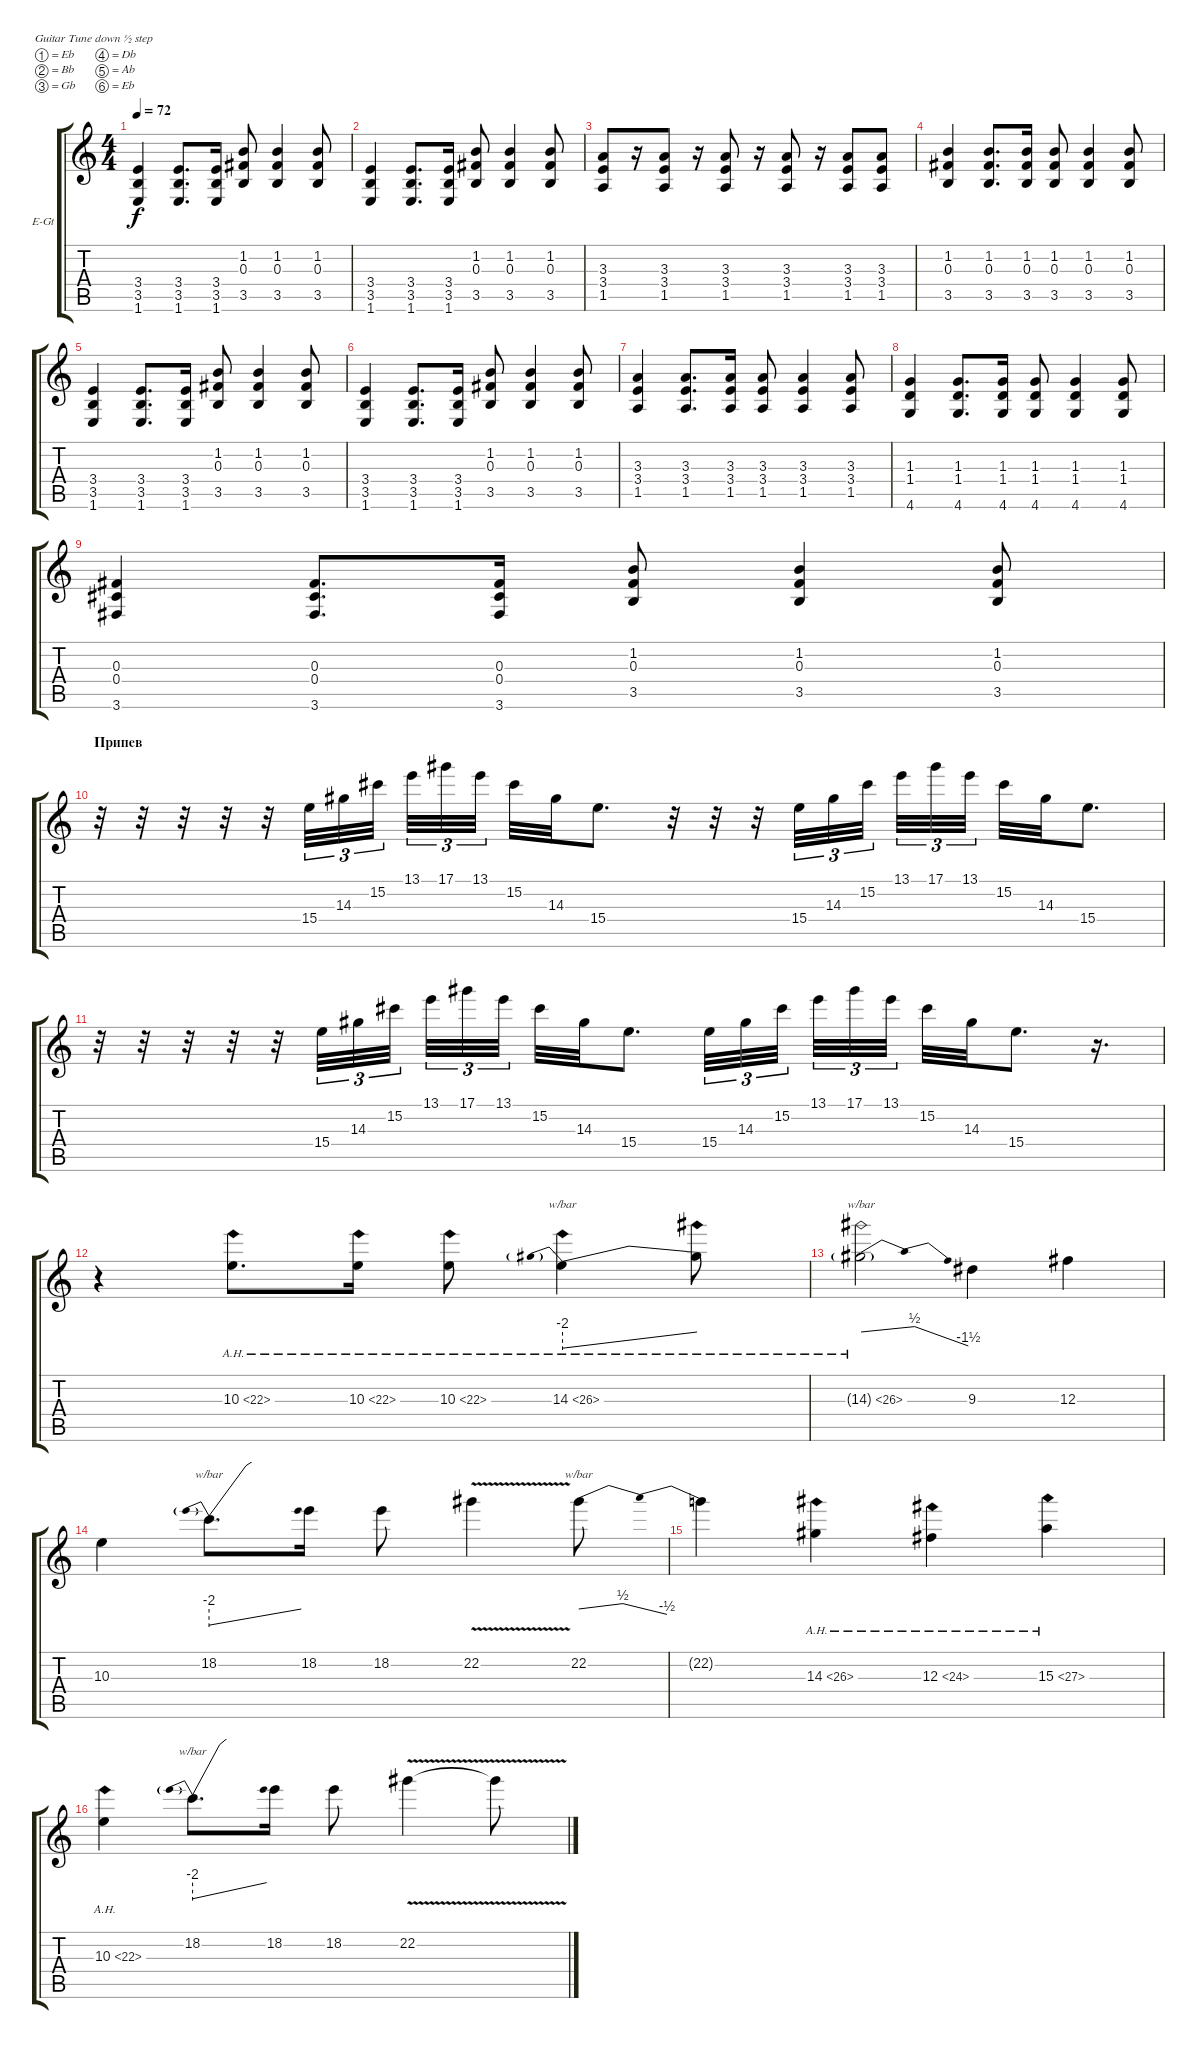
\bracketExtendMode groupsimilarinstruments
\firstSystemTrackNameOrientation horizontal
\otherSystemsTrackNameOrientation horizontal
\track ("Гитара 2" "E-Gt") {instrument distortionguitar}
\staff {score tabs}
\tuning (Eb4 Bb3 Gb3 Db3 Ab2 Eb2)
\ts (4 4)
\tempo 72
\clef g2
\ks c
(3.4 3.5 1.6).4{dy f} (3.4 3.5 1.6).8{d} (3.4 3.5 1.6).16 (1.2 0.3 3.5).8 (1.2 0.3 3.5).4 (1.2 0.3 3.5).8 |
(3.4 3.5 1.6).4 (3.4 3.5 1.6).8{d} (3.4 3.5 1.6).16 (1.2 0.3 3.5).8 (1.2 0.3 3.5).4 (1.2 0.3 3.5).8 |
(3.3 3.4 1.5).8 r.16 (3.3 3.4 1.5).8 r.16 (3.3 3.4 1.5).8 r.16 (3.3 3.4 1.5).8 r.16 (3.3 3.4 1.5).8 (3.3 3.4 1.5).8 |
(1.2 0.3 3.5).4 (1.2 0.3 3.5).8{d} (1.2 0.3 3.5).16 (1.2 0.3 3.5).8 (1.2 0.3 3.5).4 (1.2 0.3 3.5).8 |
(3.4 3.5 1.6).4 (3.4 3.5 1.6).8{d} (3.4 3.5 1.6).16 (1.2 0.3 3.5).8 (1.2 0.3 3.5).4 (1.2 0.3 3.5).8 |
(3.4 3.5 1.6).4 (3.4 3.5 1.6).8{d} (3.4 3.5 1.6).16 (1.2 0.3 3.5).8 (1.2 0.3 3.5).4 (1.2 0.3 3.5).8 |
(3.3 3.4 1.5).4 (3.3 3.4 1.5).8{d} (3.3 3.4 1.5).16 (3.3 3.4 1.5).8 (3.3 3.4 1.5).4 (3.3 3.4 1.5).8 |
(1.3 1.4 4.6).4 (1.3 1.4 4.6).8{d} (1.3 1.4 4.6).16 (1.3 1.4 4.6).8 (1.3 1.4 4.6).4 (1.3 1.4 4.6).8 |
(0.3 0.4 3.6).4 (0.3 0.4 3.6).8{d} (0.3 0.4 3.6).16 (1.2 0.3 3.5).8 (1.2 0.3 3.5).4 (1.2 0.3 3.5).8 |
\section ("" "Припев")
r.32 r.32 r.32 r.32 r.32 15.4.32{tu (3 2)} 14.3.32{tu (3 2)} 15.2.32{tu (3 2)} 13.1.32{tu (3 2)} 17.1.32{tu (3 2)} 13.1.32{tu (3 2)} 15.2.32 14.3.32 15.4.8{d} r.32 r.32 r.32 15.4.32{tu (3 2)} 14.3.32{tu (3 2)} 15.2.32{tu (3 2)} 13.1.32{tu (3 2)} 17.1.32{tu (3 2)} 13.1.32{tu (3 2)} 15.2.32 14.3.32 15.4.8{d} |
r.32 r.32 r.32 r.32 r.32 15.4.32{tu (3 2)} 14.3.32{tu (3 2)} 15.2.32{tu (3 2)} 13.1.32{tu (3 2)} 17.1.32{tu (3 2)} 13.1.32{tu (3 2)} 15.2.32 14.3.32 15.4.8{d} 15.4.32{tu (3 2)} 14.3.32{tu (3 2)} 15.2.32{tu (3 2)} 13.1.32{tu (3 2)} 17.1.32{tu (3 2)} 13.1.32{tu (3 2)} 15.2.32 14.3.32 15.4.8{d} r.16{d} |
r.4 10.3{ah 12}.8{d} 10.3{ah 12}.16 10.3{ah 12}.8 14.3{ah 12}.4{tbe (predivedive default 0 -8 60 0)} 14.3{ah 12 t}.8 |
14.3{ah 12 g}.2{tbe (dip default 0 0 30 2 60 -6)} 9.3.4 12.3.4 |
10.3.4 18.2.8{d tbe (predivedive default 0 -8 60 0)} 18.2.16 18.2.8 22.2{v}.4 22.2.8{tbe (dip default 0 0 30 2 60 -2)} |
22.2{t}.4 14.3{ah 12}.4 12.3{ah 12}.4 15.3{ah 12}.4 |
10.3{ah 12}.4 18.2.8{d tbe (predivedive default 0 -8 60 0)} 18.2.16 18.2.8 22.2{v}.4 22.2{v t}.8
